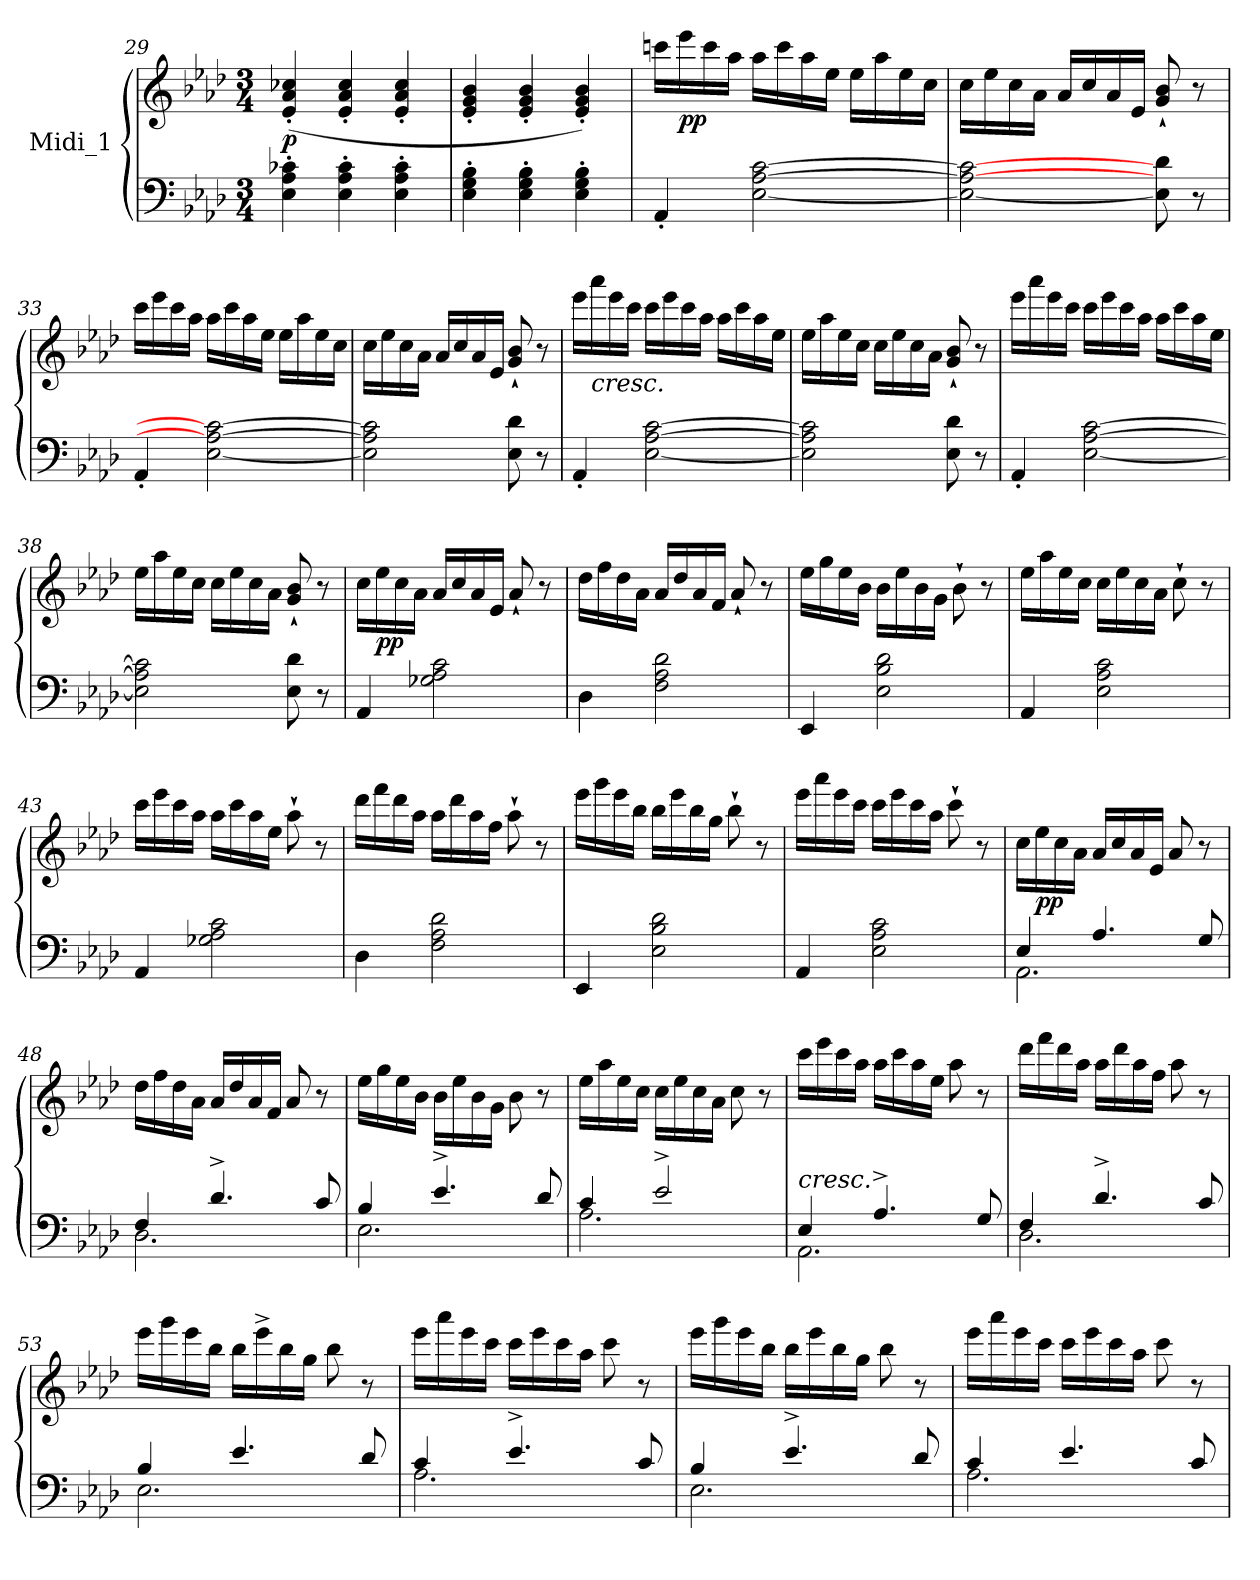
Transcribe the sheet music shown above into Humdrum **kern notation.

**kern	**kern	**dynam
*part1	*part1	*part1
*staff2	*staff1	*staff1/2
*I"Midi_1	*	*
*clefF4	*clefG2	*
*k[b-e-a-d-]	*k[b-e-a-d-]	*
*A-:	*A-:	*
*M3/4	*M3/4	*
=29	=29	=29
!	!	!LO:DY:b
4E-\' 4A-\' 4c-X\'	(>4e-/' 4a-/' 4cc-X/'	p
4E-\' 4A-\' 4c-\'	4e-/' 4a-/' 4cc-/'	.
4E-\' 4A-\' 4c-\'	4e-/' 4a-/' 4cc-/'	.
!!LO:PB:g=z
=30	=30	=30
4E-\' 4G\' 4B-\'	4e-/' 4g/' 4b-/'	.
4E-\' 4G\' 4B-\'	4e-/' 4g/' 4b-/'	.
4E-\' 4G\' 4B-\'	4e-/' 4g/' 4b-/')	.
!!LO:LB:g=z
=31	=31	=31
4AA-'/	16cccni\LL	.
!	!	!LO:DY:b
.	16eee-\	pp
.	16ccc\	.
.	16aa-\JJ	.
[2E-\ [2A-\ [2c\	16aa-\LL	.
.	16ccc\	.
.	16aa-\	.
.	16ee-\JJ	.
.	16ee-\LL	.
.	16aa-\	.
.	16ee-\	.
.	16cc\JJ	.
=32	=32	=32
2E-\_ 2A-\_ 2c\_	16cc\LL	.
.	16ee-\	.
.	16cc\	.
.	16a-\JJ	.
.	16a-/LL	.
.	16cc/	.
.	16a-/	.
.	16e-/JJ	.
8E-\] 8d-\	8g/` 8b-/`	.
8r	8r	.
=33	=33	=33
4AA-'/	16ccc\LL	.
.	16eee-\	.
.	16ccc\	.
.	16aa-\JJ	.
[2E-\ 2A-\_ 2c\_	16aa-\LL	.
.	16ccc\	.
.	16aa-\	.
.	16ee-\JJ	.
.	16ee-\LL	.
.	16aa-\	.
.	16ee-\	.
.	16cc\JJ	.
!!LO:LB:g=z
=34	=34	=34
2E-\] 2A-\] 2c\]	16cc\LL	.
.	16ee-\	.
.	16cc\	.
.	16a-\JJ	.
.	16a-/LL	.
.	16cc/	.
.	16a-/	.
.	16e-/JJ	.
8E-\ 8d-\	8g/` 8b-/`	.
8r	8r	.
=35	=35	=35
4AA-'/	16eee-\LL	.
!	!LO:TX:b:i:t=cresc.	!
.	16aaa-\	.
.	16eee-\	.
.	16ccc\JJ	.
[2E-\ [2A-\ [2c\	16ccc\LL	.
.	16eee-\	.
.	16ccc\	.
.	16aa-\JJ	.
.	16aa-\LL	.
.	16ccc\	.
.	16aa-\	.
.	16ee-\JJ	.
!!LO:LB:g=z
=36	=36	=36
2E-\] 2A-\] 2c\]	16ee-\LL	.
.	16aa-\	.
.	16ee-\	.
.	16cc\JJ	.
.	16cc\LL	.
.	16ee-\	.
.	16cc\	.
.	16a-\JJ	.
8E-\ 8d-\	8g/` 8b-/`	.
8r	8r	.
=37	=37	=37
4AA-'/	16eee-\LL	.
.	16aaa-\	.
.	16eee-\	.
.	16ccc\JJ	.
[2E-\ [2A-\ [2c\	16ccc\LL	.
.	16eee-\	.
.	16ccc\	.
.	16aa-\JJ	.
.	16aa-\LL	.
.	16ccc\	.
.	16aa-\	.
.	16ee-\JJ	.
=38	=38	=38
2E-\] 2A-\] 2c\]	16ee-\LL	.
.	16aa-\	.
.	16ee-\	.
.	16cc\JJ	.
.	16cc\LL	.
.	16ee-\	.
.	16cc\	.
.	16a-\JJ	.
8E-\ 8d-\	8g/` 8b-/`	.
8r	8r	.
=39	=39	=39
4AA-/	16cc\LL	.
!	!	!LO:DY:b
.	16ee-\	pp
.	16cc\	.
.	16a-\JJ	.
2G-X\ 2A-\ 2c\	16a-/LL	.
.	16cc/	.
.	16a-/	.
.	16e-/JJ	.
.	8a-`/	.
.	8r	.
!!LO:LB:g=z
=40	=40	=40
4D-\	16dd-\LL	.
.	16ff\	.
.	16dd-\	.
.	16a-\JJ	.
2F\ 2A-\ 2d-\	16a-/LL	.
.	16dd-/	.
.	16a-/	.
.	16f/JJ	.
.	8a-`/	.
.	8r	.
!!LO:LB:g=z
=41	=41	=41
4EE-/	16ee-\LL	.
.	16gg\	.
.	16ee-\	.
.	16b-\JJ	.
2E-\ 2B-\ 2d-\	16b-\LL	.
.	16ee-\	.
.	16b-\	.
.	16g\JJ	.
.	8b-`\	.
.	8r	.
=42	=42	=42
4AA-/	16ee-\LL	.
.	16aa-\	.
.	16ee-\	.
.	16cc\JJ	.
2E-\ 2A-\ 2c\	16cc\LL	.
.	16ee-\	.
.	16cc\	.
.	16a-\JJ	.
.	8cc`\	.
.	8r	.
=43	=43	=43
4AA-/	16ccc\LL	.
.	16eee-\	.
.	16ccc\	.
.	16aa-\JJ	.
2G-X\ 2A-\ 2c\	16aa-\LL	.
.	16ccc\	.
.	16aa-\	.
.	16ee-\JJ	.
.	8aa-`\	.
.	8r	.
=44	=44	=44
4D-\	16ddd-\LL	.
.	16fff\	.
.	16ddd-\	.
.	16aa-\JJ	.
2F\ 2A-\ 2d-\	16aa-\LL	.
.	16ddd-\	.
.	16aa-\	.
.	16ff\JJ	.
.	8aa-`\	.
.	8r	.
!!LO:LB:g=z
=45	=45	=45
4EE-/	16eee-\LL	.
.	16ggg\	.
.	16eee-\	.
.	16bb-\JJ	.
2E-\ 2B-\ 2d-\	16bb-\LL	.
.	16eee-\	.
.	16bb-\	.
.	16gg\JJ	.
.	8bb-`\	.
.	8r	.
!!LO:PB:g=z
=46	=46	=46
*^	*	*
4AA-/	2ryy	16eee-\LL	.
.	.	16aaa-\	.
.	.	16eee-\	.
.	.	16ccc\JJ	.
2E-\ 2A-\ 2c\	.	16ccc\LL	.
.	.	16eee-\	.
.	.	16ccc\	.
.	.	16aa-\JJ	.
.	4ryy	8ccc`\	.
.	.	8r	.
=47	=47	=47	=47
4E-/	2.AA-\	16cc\LL	.
!	!	!	!LO:DY:b
.	.	16ee-\	pp
.	.	16cc\	.
.	.	16a-\JJ	.
4.A-/	.	16a-/LL	.
.	.	16cc/	.
.	.	16a-/	.
.	.	16e-/JJ	.
.	.	8a-/	.
8G/	.	8r	.
=48	=48	=48	=48
4F/	2.D-\	16dd-\LL	.
.	.	16ff\	.
.	.	16dd-\	.
.	.	16a-\JJ	.
4.d-^/	.	16a-/LL	.
.	.	16dd-/	.
.	.	16a-/	.
.	.	16f/JJ	.
.	.	8a-/	.
8c/	.	8r	.
=49	=49	=49	=49
4B-/	2.E-\	16ee-\LL	.
.	.	16gg\	.
.	.	16ee-\	.
.	.	16b-\JJ	.
4.e-^/	.	16b-\LL	.
.	.	16ee-\	.
.	.	16b-\	.
.	.	16g\JJ	.
.	.	8b-\	.
8d-/	.	8r	.
!!LO:LB:g=z
=50	=50	=50	=50
4c/	2.A-\	16ee-\LL	.
.	.	16aa-\	.
.	.	16ee-\	.
.	.	16cc\JJ	.
2e-^/	.	16cc\LL	.
.	.	16ee-\	.
.	.	16cc\	.
.	.	16a-\JJ	.
.	.	8cc\	.
.	.	8r	.
!!LO:PB:g=z
=51	=51	=51	=51
!LO:TX:a:i:t=cresc.	!	!	!
4E-/	2.AA-\	16ccc\LL	.
.	.	16eee-\	.
.	.	16ccc\	.
.	.	16aa-\JJ	.
4.A-^/	.	16aa-\LL	.
.	.	16ccc\	.
.	.	16aa-\	.
.	.	16ee-\JJ	.
.	.	8aa-\	.
8G/	.	8r	.
=52	=52	=52	=52
4F/	2.D-\	16ddd-\LL	.
.	.	16fff\	.
.	.	16ddd-\	.
.	.	16aa-\JJ	.
4.d-^/	.	16aa-\LL	.
.	.	16ddd-\	.
.	.	16aa-\	.
.	.	16ff\JJ	.
.	.	8aa-\	.
8c/	.	8r	.
=53	=53	=53	=53
4B-/	2.E-\	16eee-\LL	.
.	.	16ggg\	.
.	.	16eee-\	.
.	.	16bb-\JJ	.
4.e-/	.	16bb-\LL	.
.	.	16eee-^\	.
.	.	16bb-\	.
.	.	16gg\JJ	.
.	.	8bb-\	.
8d-/	.	8r	.
!!LO:LB:g=z
=54	=54	=54	=54
4c/	2.A-\	16eee-\LL	.
.	.	16aaa-\	.
.	.	16eee-\	.
.	.	16ccc\JJ	.
4.e-^/	.	16ccc\LL	.
.	.	16eee-\	.
.	.	16ccc\	.
.	.	16aa-\JJ	.
.	.	8ccc\	.
8c/	.	8r	.
=55	=55	=55	=55
4B-/	2.E-\	16eee-\LL	.
.	.	16ggg\	.
.	.	16eee-\	.
.	.	16bb-\JJ	.
4.e-^/	.	16bb-\LL	.
.	.	16eee-\	.
.	.	16bb-\	.
.	.	16gg\JJ	.
.	.	8bb-\	.
8d-/	.	8r	.
!!LO:LB:g=z
=56	=56	=56	=56
4c/	2.A-\	16eee-\LL	.
.	.	16aaa-\	.
.	.	16eee-\	.
.	.	16ccc\JJ	.
4.e-/	.	16ccc\LL	.
.	.	16eee-\	.
.	.	16ccc\	.
.	.	16aa-\JJ	.
.	.	8ccc\	.
8c/	.	8r	.
*v	*v	*	*
=	=	=
*-	*-	*-
